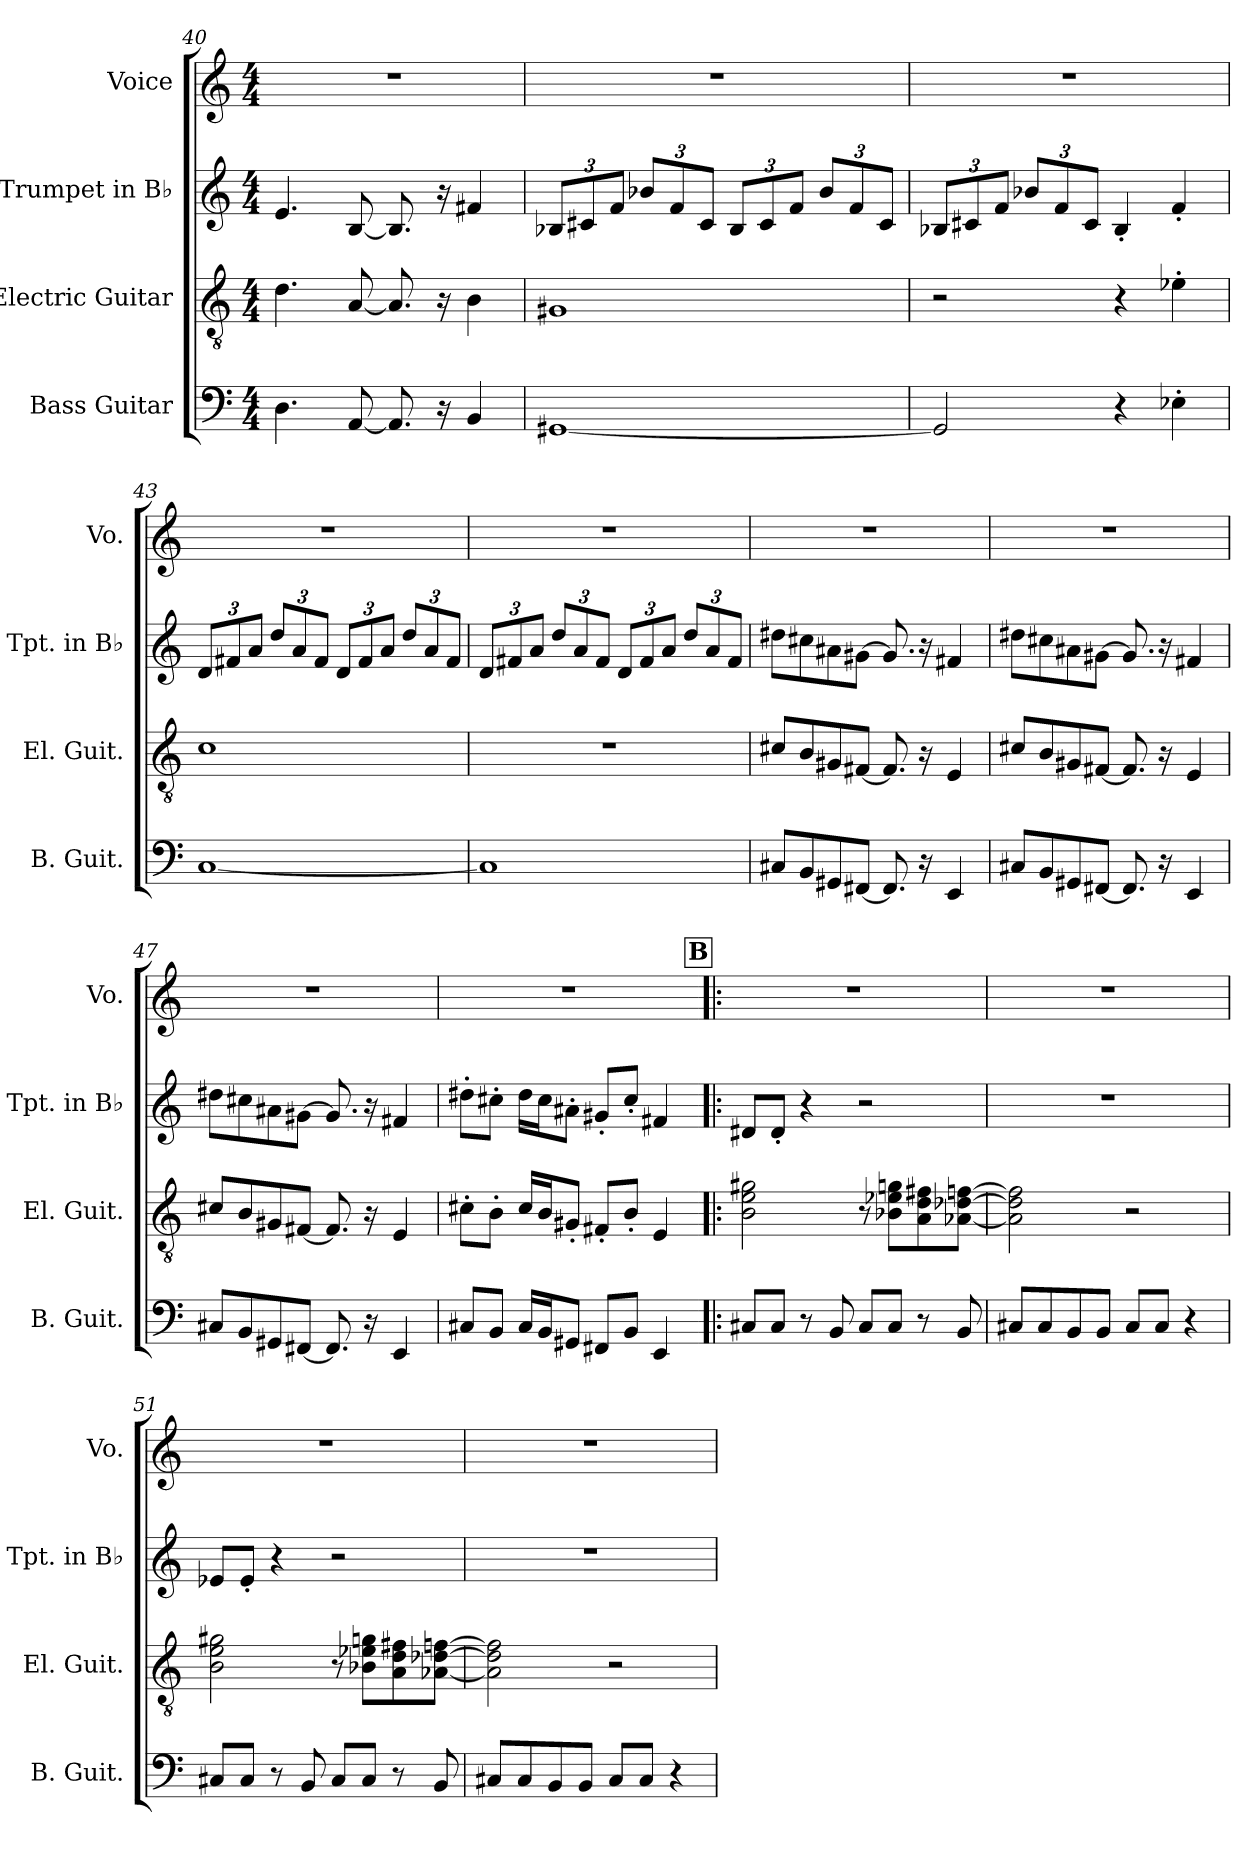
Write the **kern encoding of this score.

**kern	**kern	**kern	**kern
*part4	*part3	*part2	*part1
*staff4	*staff3	*staff2	*staff1
*I"Bass Guitar	*I"Electric Guitar	*I"Trumpet in B♭	*I"Voice
*I'B. Guit.	*I'El. Guit.	*I'Tpt. in B♭	*I'Vo.
*clefF4	*clefGv2	*clefG2	*clefG2
*ITrd7c12	*	*ITrd1c2	*
*k[]	*k[]	*k[b-e-]	*k[]
*M4/4	*M4/4	*M4/4	*M4/4
=40	=40	=40	=40
4.DD\	4.d\	4.d/	1r
[8AAA/	[8A/	[8A/	.
8.AAA/]	8.A/]	8.A/]	.
16r	16r	16r	.
4BBB/	4B\	4en/	.
!!LO:LB:g=z
=41	=41	=41	=41
*	*	*Xbrackettup	*
[1GGG#X	1G#X	12A-X/L	1r
.	.	12Bn/	.
.	.	12e-/J	.
.	.	12a-X/L	.
.	.	12e-/	.
.	.	12B/J	.
.	.	12A-/L	.
.	.	12B/	.
.	.	12e-/J	.
.	.	12a-/L	.
.	.	12e-/	.
.	.	12B/J	.
=42	=42	=42	=42
2GGG#/]	2r	12A-X/L	1r
.	.	12Bn/	.
.	.	12e-/J	.
.	.	12a-X/L	.
.	.	12e-/	.
.	.	12B/J	.
4r	4r	4A-'/	.
4EE-X'\	4e-X'\	4e-'/	.
=43	=43	=43	=43
[1CC	1c	12c/L	1r
.	.	12en/	.
.	.	12g/J	.
.	.	12cc/L	.
.	.	12g/	.
.	.	12e/J	.
.	.	12c/L	.
.	.	12e/	.
.	.	12g/J	.
.	.	12cc/L	.
.	.	12g/	.
.	.	12e/J	.
!!LO:LB:g=z
=44	=44	=44	=44
1CC]	1r	12c/L	1r
.	.	12en/	.
.	.	12g/J	.
.	.	12cc/L	.
.	.	12g/	.
.	.	12e/J	.
.	.	12c/L	.
.	.	12e/	.
.	.	12g/J	.
.	.	12cc/L	.
.	.	12g/	.
.	.	12e/J	.
=45	=45	=45	=45
8CC#X/L	8c#X/L	8cc#X\L	1r
8BBB/	8B/	8bn\	.
8GGG#X/	8G#X/	8g#X\	.
[8FFF#X/J	[8F#X/J	[8f#X\J	.
8.FFF#/]	8.F#/]	8.f#/]	.
16r	16r	16r	.
4EEE/	4E/	4en/	.
=46	=46	=46	=46
8CC#X/L	8c#X/L	8cc#X\L	1r
8BBB/	8B/	8bn\	.
8GGG#X/	8G#X/	8g#X\	.
[8FFF#X/J	[8F#X/J	[8f#X\J	.
8.FFF#/]	8.F#/]	8.f#/]	.
16r	16r	16r	.
4EEE/	4E/	4en/	.
!!LO:LB:g=z
=47	=47	=47	=47
8CC#X/L	8c#X/L	8cc#X\L	1r
8BBB/	8B/	8bn\	.
8GGG#X/	8G#X/	8g#X\	.
[8FFF#X/J	[8F#X/J	[8f#X\J	.
8.FFF#/]	8.F#/]	8.f#/]	.
16r	16r	16r	.
4EEE/	4E/	4en/	.
=48	=48	=48	=48
8CC#X/L	8c#X'\L	8cc#X'\L	1r
8BBB/J	8B'\J	8bn'\J	.
16CC#/LL	16c#/LL	16cc#\LL	.
16BBB/J	16B/J	16b\J	.
8GGG#X/J	8G#X'/J	8g#X'\J	.
8FFF#X/L	8F#X'/L	8f#X'/L	.
8BBB/J	8B'/J	8b'/J	.
4EEE/	4E/	4en/	.
!!LO:REH:place=s1:a:fs=14:t=B
=49!|:	=49!|:	=49!|:	=49!|:
8CC#X/L	2B\ 2e\ 2g#X\	8c#X/L	1r
8CC#/J	.	8c#'/J	.
8r	.	4r	.
8BBB/	.	.	.
8CC#/L	8r	2r	.
8CC#/J	8B-X\ 8e-X\ 8gn\L	.	.
8r	8A\ 8d\ 8f#X\	.	.
8BBB/	[8A-X\ [8d-X\ [8fn\J	.	.
!!LO:PB:g=z
=50	=50	=50	=50
8CC#X/L	2A-\] 2d-\] 2f\]	1r	1r
8CC#/	.	.	.
8BBB/	.	.	.
8BBB/J	.	.	.
8CC#/L	2r	.	.
8CC#/J	.	.	.
4r	.	.	.
=51	=51	=51	=51
8CC#X/L	2B\ 2e\ 2g#X\	8d-X/L	1r
8CC#/J	.	8d-'/J	.
8r	.	4r	.
8BBB/	.	.	.
8CC#/L	8r	2r	.
8CC#/J	8B-X\ 8e-X\ 8gn\L	.	.
8r	8A\ 8d\ 8f#X\	.	.
8BBB/	[8A-X\ [8d-X\ [8fn\J	.	.
=52	=52	=52	=52
8CC#X/L	2A-\] 2d-\] 2f\]	1r	1r
8CC#/	.	.	.
8BBB/	.	.	.
8BBB/J	.	.	.
8CC#/L	2r	.	.
8CC#/J	.	.	.
4r	.	.	.
=	=	=	=
*-	*-	*-	*-
